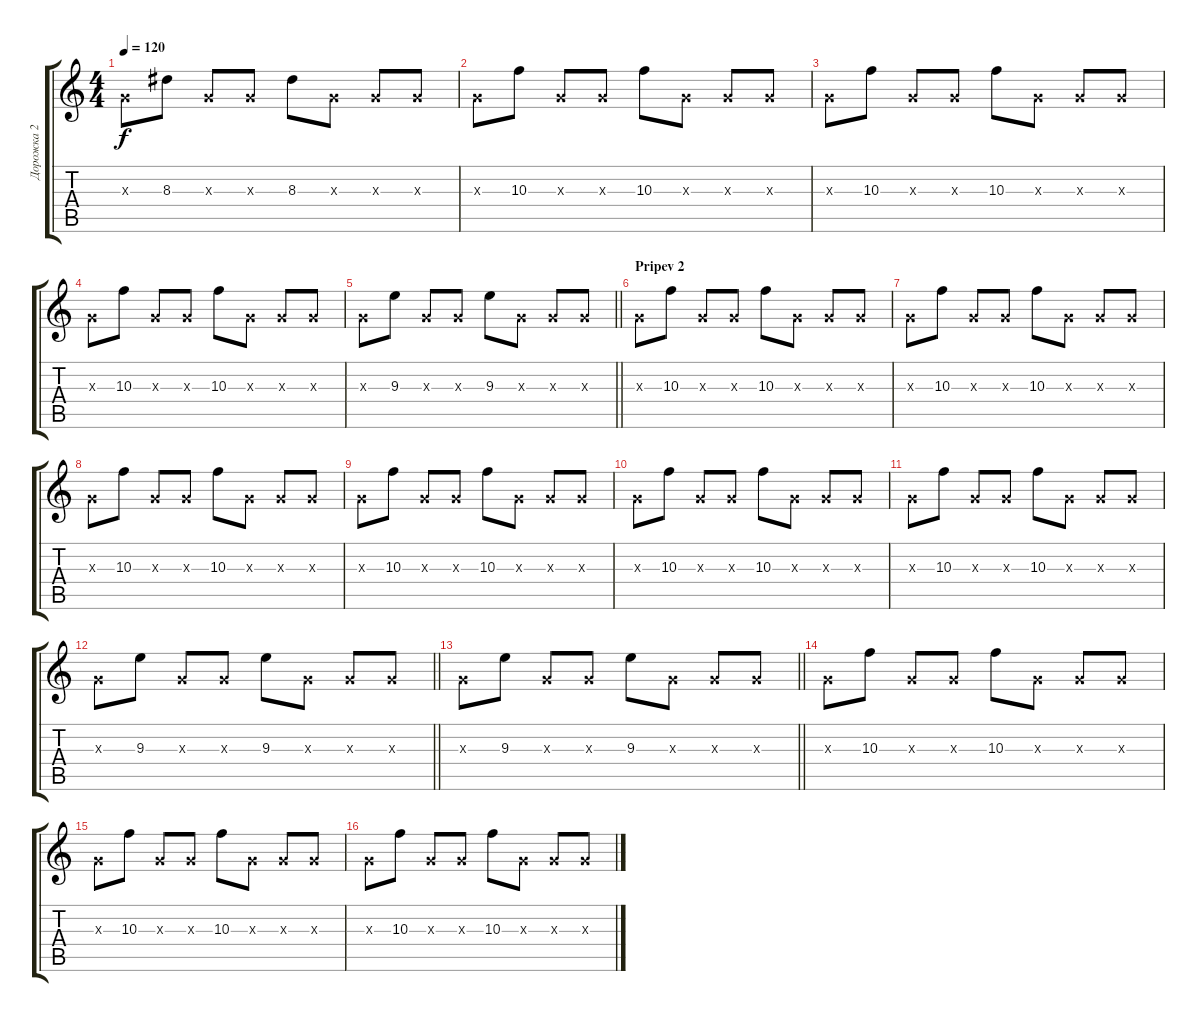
\track ("Дорожка 2" "Дорожка 2") {instrument acousticguitarsteel}
\staff {score tabs}
\tuning (E4 B3 G3 D3 A2 E2) {hide}
\ts (4 4)
\tempo 120
\clef g2
\ks c
0.3{x}.8{dy f} 8.3.8 0.3{x}.8 0.3{x}.8 8.3.8 0.3{x}.8 0.3{x}.8 0.3{x}.8 |
0.3{x}.8 10.3.8 0.3{x}.8 0.3{x}.8 10.3.8 0.3{x}.8 0.3{x}.8 0.3{x}.8 |
0.3{x}.8 10.3.8 0.3{x}.8 0.3{x}.8 10.3.8 0.3{x}.8 0.3{x}.8 0.3{x}.8 |
0.3{x}.8 10.3.8 0.3{x}.8 0.3{x}.8 10.3.8 0.3{x}.8 0.3{x}.8 0.3{x}.8 |
\barLineRight lightlight
0.3{x}.8 9.3.8 0.3{x}.8 0.3{x}.8 9.3.8 0.3{x}.8 0.3{x}.8 0.3{x}.8 |
\section ("" "Pripev 2")
0.3{x}.8 10.3.8 0.3{x}.8 0.3{x}.8 10.3.8 0.3{x}.8 0.3{x}.8 0.3{x}.8 |
0.3{x}.8 10.3.8 0.3{x}.8 0.3{x}.8 10.3.8 0.3{x}.8 0.3{x}.8 0.3{x}.8 |
0.3{x}.8 10.3.8 0.3{x}.8 0.3{x}.8 10.3.8 0.3{x}.8 0.3{x}.8 0.3{x}.8 |
0.3{x}.8 10.3.8 0.3{x}.8 0.3{x}.8 10.3.8 0.3{x}.8 0.3{x}.8 0.3{x}.8 |
0.3{x}.8 10.3.8 0.3{x}.8 0.3{x}.8 10.3.8 0.3{x}.8 0.3{x}.8 0.3{x}.8 |
0.3{x}.8 10.3.8 0.3{x}.8 0.3{x}.8 10.3.8 0.3{x}.8 0.3{x}.8 0.3{x}.8 |
\barLineRight lightlight
0.3{x}.8 9.3.8 0.3{x}.8 0.3{x}.8 9.3.8 0.3{x}.8 0.3{x}.8 0.3{x}.8 |
\barLineRight lightlight
0.3{x}.8 9.3.8 0.3{x}.8 0.3{x}.8 9.3.8 0.3{x}.8 0.3{x}.8 0.3{x}.8 |
0.3{x}.8 10.3.8 0.3{x}.8 0.3{x}.8 10.3.8 0.3{x}.8 0.3{x}.8 0.3{x}.8 |
0.3{x}.8 10.3.8 0.3{x}.8 0.3{x}.8 10.3.8 0.3{x}.8 0.3{x}.8 0.3{x}.8 |
0.3{x}.8 10.3.8 0.3{x}.8 0.3{x}.8 10.3.8 0.3{x}.8 0.3{x}.8 0.3{x}.8
